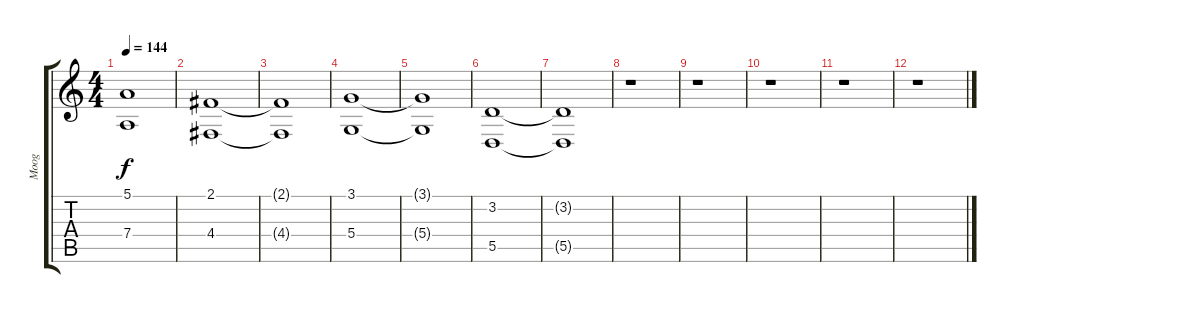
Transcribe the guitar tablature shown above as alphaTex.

\track ("Moog" "Moog") {instrument pad3polysynth}
\staff {score tabs}
\tuning (E4 B3 G3 D3 A2 E2) {hide}
\ts (4 4)
\tempo 144
\clef g2
\ks c
(5.1{t} 7.4{t}).1{dy f} |
(2.1 4.4).1 |
(2.1{t} 4.4{t}).1 |
(3.1 5.4).1 |
(3.1{t} 5.4{t}).1 |
(3.2 5.5).1 |
(3.2{t} 5.5{t}).1 |
r.1 |
r.1 |
r.1 |
r.1 |
r.1
